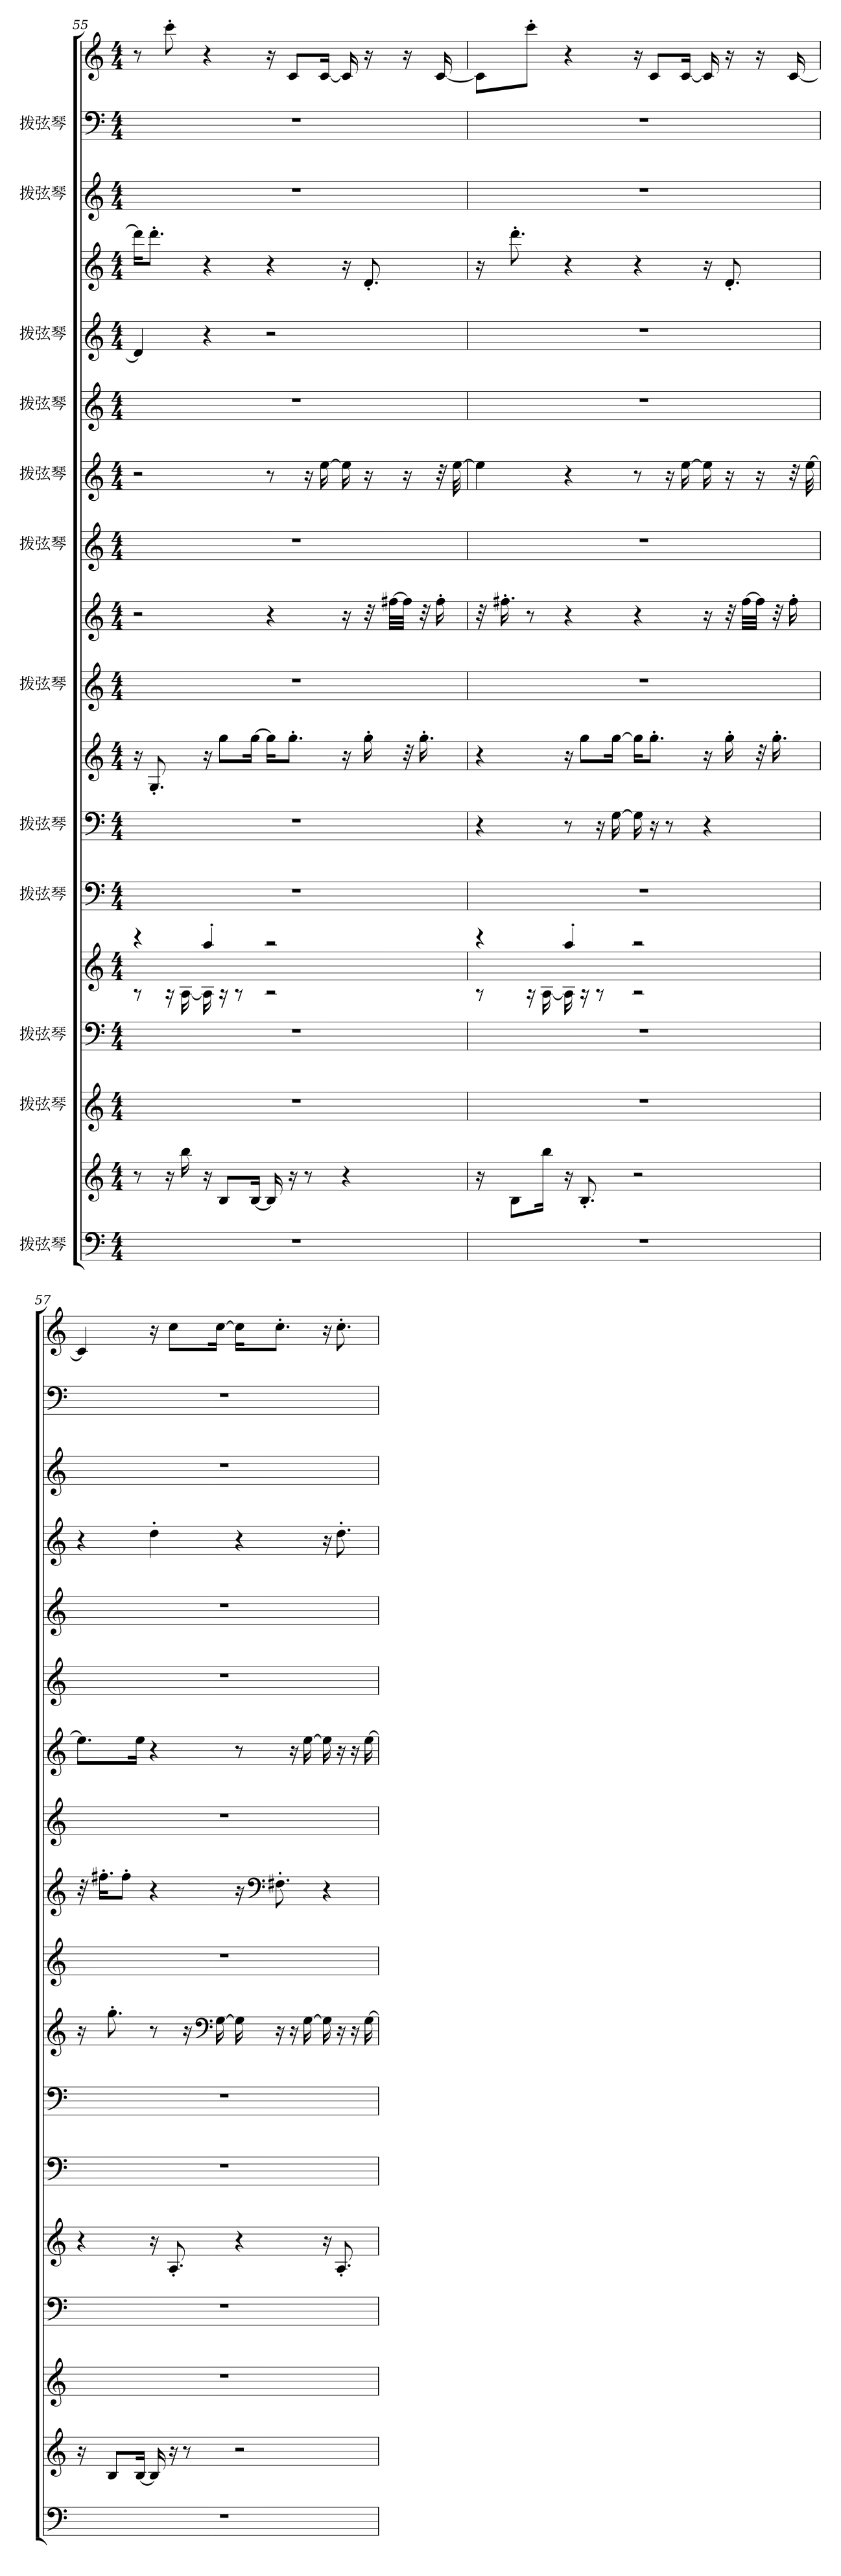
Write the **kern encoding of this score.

**kern	**kern	**kern	**kern	**kern	**kern	**kern	**kern	**kern	**kern	**kern	**kern	**kern	**kern	**kern	**kern	**kern	**kern
*part12	*part12	*part11	*part10	*part10	*part9	*part8	*part8	*part7	*part7	*part6	*part5	*part4	*part3	*part3	*part2	*part1	*part1
*staff18	*staff17	*staff16	*staff15	*staff14	*staff13	*staff12	*staff11	*staff10	*staff9	*staff8	*staff7	*staff6	*staff5	*staff4	*staff3	*staff2	*staff1
*I"拨弦琴	*	*I"拨弦琴	*I"拨弦琴	*	*I"拨弦琴	*I"拨弦琴	*	*I"拨弦琴	*	*I"拨弦琴	*I"拨弦琴	*I"拨弦琴	*I"拨弦琴	*	*I"拨弦琴	*I"拨弦琴	*
!!LO:PB:g=z
*clefF4	*clefG2	*clefG2	*clefF4	*clefG2	*clefF4	*clefF4	*clefG2	*clefG2	*clefG2	*clefG2	*clefG2	*clefG2	*clefG2	*clefG2	*clefG2	*clefF4	*clefG2
*k[]	*k[]	*k[]	*k[]	*k[]	*k[]	*k[]	*k[]	*k[]	*k[]	*k[]	*k[]	*k[]	*k[]	*k[]	*k[]	*k[]	*k[]
*M4/4	*M4/4	*M4/4	*M4/4	*M4/4	*M4/4	*M4/4	*M4/4	*M4/4	*M4/4	*M4/4	*M4/4	*M4/4	*M4/4	*M4/4	*M4/4	*M4/4	*M4/4
=55	=55	=55	=55	=55	=55	=55	=55	=55	=55	=55	=55	=55	=55	=55	=55	=55	=55
*	*	*	*	*^	*	*	*	*	*	*	*	*	*	*	*	*	*
1r	8r	1r	1r	4r	8r	1r	1r	16r	1r	2r	1r	2r	1r	4d/]	16ddd\KL]	1r	1r	8r
.	.	.	.	.	.	.	.	8.G'/	.	.	.	.	.	.	8.ddd'\J	.	.	.
.	16r	.	.	.	16r	.	.	.	.	.	.	.	.	.	.	.	.	8ccc'\
.	16bb\	.	.	.	[16A\	.	.	.	.	.	.	.	.	.	.	.	.	.
.	16r	.	.	4aa'/	16A\]	.	.	16r	.	.	.	.	.	4r	4r	.	.	4r
.	8B/L	.	.	.	16r	.	.	8gg\L	.	.	.	.	.	.	.	.	.	.
.	.	.	.	.	8r	.	.	.	.	.	.	.	.	.	.	.	.	.
.	[16B/Jk	.	.	.	.	.	.	[16gg\Jk	.	.	.	.	.	.	.	.	.	.
.	16B/]	.	.	2r	2r	.	.	16gg\KL]	.	4r	.	8r	.	2r	4r	.	.	16r
.	16r	.	.	.	.	.	.	8.gg'\J	.	.	.	.	.	.	.	.	.	8c/L
.	8r	.	.	.	.	.	.	.	.	.	.	16r	.	.	.	.	.	.
.	.	.	.	.	.	.	.	.	.	.	.	[16ee\	.	.	.	.	.	[16c/Jk
.	4r	.	.	.	.	.	.	16r	.	16r	.	16ee\]	.	.	16r	.	.	16c/]
.	.	.	.	.	.	.	.	16gg'\	.	32r	.	16r	.	.	8.d'/	.	.	16r
.	.	.	.	.	.	.	.	.	.	[32ff#X\LLL	.	.	.	.	.	.	.	.
.	.	.	.	.	.	.	.	32r	.	32ff#\JJJ]	.	16r	.	.	.	.	.	16r
.	.	.	.	.	.	.	.	16.gg'\	.	32r	.	.	.	.	.	.	.	.
.	.	.	.	.	.	.	.	.	.	16ff#'\	.	32r	.	.	.	.	.	[16c/
.	.	.	.	.	.	.	.	.	.	.	.	[32ee\	.	.	.	.	.	.
=56	=56	=56	=56	=56	=56	=56	=56	=56	=56	=56	=56	=56	=56	=56	=56	=56	=56	=56
1r	16r	1r	1r	4r	8r	1r	4r	4r	1r	32r	1r	4ee\]	1r	1r	16r	1r	1r	8c\L]
.	.	.	.	.	.	.	.	.	.	16.ff#X'\	.	.	.	.	.	.	.	.
.	8B\L	.	.	.	.	.	.	.	.	.	.	.	.	.	8.ddd'\	.	.	.
.	.	.	.	.	16r	.	.	.	.	8r	.	.	.	.	.	.	.	8ccc'\J
.	16bb\Jk	.	.	.	[16A\	.	.	.	.	.	.	.	.	.	.	.	.	.
.	16r	.	.	4aa'/	16A\]	.	8r	16r	.	4r	.	4r	.	.	4r	.	.	4r
.	8.B'/	.	.	.	16r	.	.	8gg\L	.	.	.	.	.	.	.	.	.	.
.	.	.	.	.	8r	.	16r	.	.	.	.	.	.	.	.	.	.	.
.	.	.	.	.	.	.	[16G\	[16gg\Jk	.	.	.	.	.	.	.	.	.	.
.	2r	.	.	2r	2r	.	16G\]	16gg\KL]	.	4r	.	8r	.	.	4r	.	.	16r
.	.	.	.	.	.	.	16r	8.gg'\J	.	.	.	.	.	.	.	.	.	8c/L
.	.	.	.	.	.	.	8r	.	.	.	.	16r	.	.	.	.	.	.
.	.	.	.	.	.	.	.	.	.	.	.	[16ee\	.	.	.	.	.	[16c/Jk
.	.	.	.	.	.	.	4r	16r	.	16r	.	16ee\]	.	.	16r	.	.	16c/]
.	.	.	.	.	.	.	.	16gg'\	.	32r	.	16r	.	.	8.d'/	.	.	16r
.	.	.	.	.	.	.	.	.	.	[32ff#\LLL	.	.	.	.	.	.	.	.
.	.	.	.	.	.	.	.	32r	.	32ff#\JJJ]	.	16r	.	.	.	.	.	16r
.	.	.	.	.	.	.	.	16.gg'\	.	32r	.	.	.	.	.	.	.	.
.	.	.	.	.	.	.	.	.	.	16ff#'\	.	32r	.	.	.	.	.	[16c/
.	.	.	.	.	.	.	.	.	.	.	.	[32ee\	.	.	.	.	.	.
*	*	*	*	*v	*v	*	*	*	*	*	*	*	*	*	*	*	*	*
!!LO:PB:g=z
=57	=57	=57	=57	=57	=57	=57	=57	=57	=57	=57	=57	=57	=57	=57	=57	=57	=57
1r	16r	1r	1r	4r	1r	1r	16r	1r	32r	1r	8.ee\L]	1r	1r	4r	1r	1r	4c/]
.	.	.	.	.	.	.	.	.	16.ff#X'\KL	.	.	.	.	.	.	.	.
.	8B/L	.	.	.	.	.	8.gg'\	.	.	.	.	.	.	.	.	.	.
.	.	.	.	.	.	.	.	.	8ff#'\J	.	.	.	.	.	.	.	.
.	[16B/Jk	.	.	.	.	.	.	.	.	.	16ee\Jk	.	.	.	.	.	.
.	16B/]	.	.	16r	.	.	8r	.	4r	.	4r	.	.	4dd'\	.	.	16r
.	16r	.	.	8.A'/	.	.	.	.	.	.	.	.	.	.	.	.	8cc\L
.	8r	.	.	.	.	.	16r	.	.	.	.	.	.	.	.	.	.
*	*	*	*	*	*	*	*clefF4	*	*	*	*	*	*	*	*	*	*
.	.	.	.	.	.	.	[16G\	.	.	.	.	.	.	.	.	.	[16cc\Jk
.	2r	.	.	4r	.	.	16G\]	.	16r	.	8r	.	.	4r	.	.	16cc\KL]
*	*	*	*	*	*	*	*	*	*clefF4	*	*	*	*	*	*	*	*
.	.	.	.	.	.	.	16r	.	8.F#X'\	.	.	.	.	.	.	.	8.cc'\J
.	.	.	.	.	.	.	16r	.	.	.	16r	.	.	.	.	.	.
.	.	.	.	.	.	.	[16G\	.	.	.	[16ee\	.	.	.	.	.	.
.	.	.	.	16r	.	.	16G\]	.	4r	.	16ee\]	.	.	16r	.	.	16r
.	.	.	.	8.A'/	.	.	16r	.	.	.	16r	.	.	8.dd'\	.	.	8.cc'\
.	.	.	.	.	.	.	16r	.	.	.	16r	.	.	.	.	.	.
.	.	.	.	.	.	.	[16G\	.	.	.	[16ee\	.	.	.	.	.	.
=	=	=	=	=	=	=	=	=	=	=	=	=	=	=	=	=	=
*-	*-	*-	*-	*-	*-	*-	*-	*-	*-	*-	*-	*-	*-	*-	*-	*-	*-
